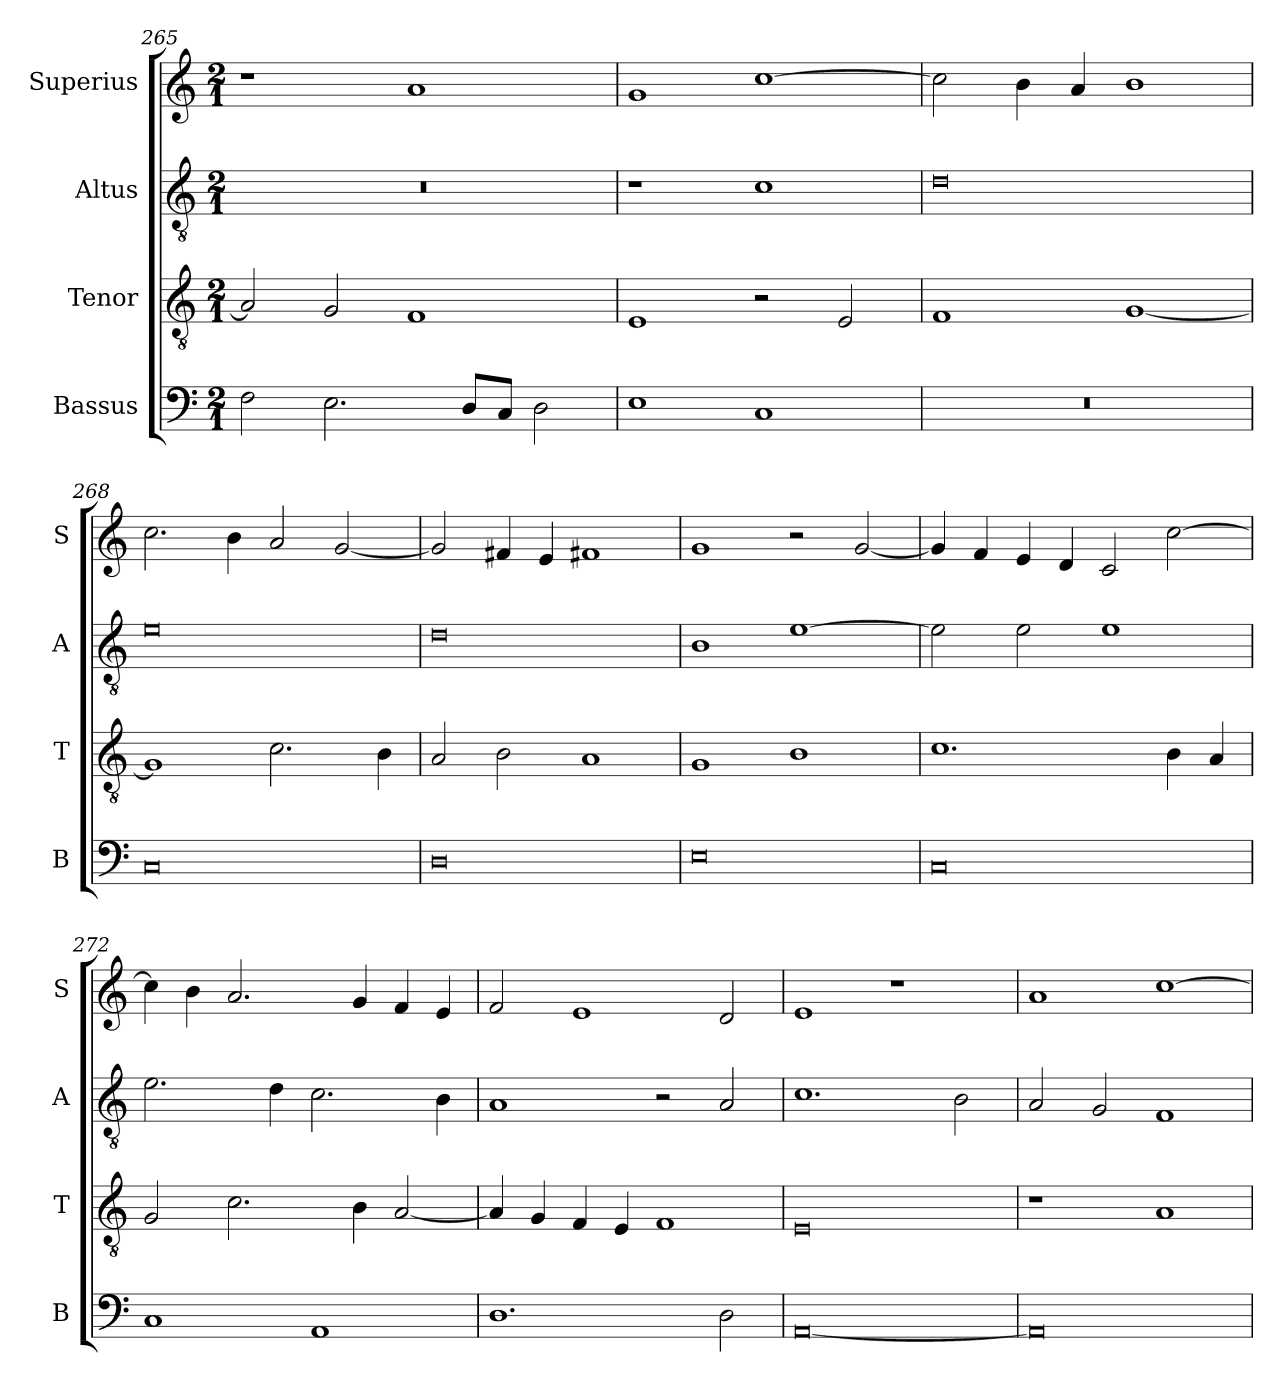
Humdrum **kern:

**kern	**kern	**kern	**kern
*part4	*part3	*part2	*part1
*staff4	*staff3	*staff2	*staff1
*I"Bassus	*I"Tenor	*I"Altus	*I"Superius
*I'B	*I'T	*I'A	*I'S
*clefF4	*clefGv2	*clefGv2	*clefG2
*k[]	*k[]	*k[]	*k[]
*C:	*C:	*C:	*C:
*M2/1	*M2/1	*M2/1	*M2/1
=265	=265	=265	=265
2F	2A]	0r	1r
2.E	2G	.	.
.	1F	.	1a
8DL	.	.	.
8CJ	.	.	.
2D	.	.	.
=266	=266	=266	=266
1E	1E	1r	1g
1C	2r	1c	[1cc
.	2E	.	.
=267	=267	=267	=267
0r	1F	0d	2cc]
.	.	.	4b
.	.	.	4a
.	[1G	.	1b
=268	=268	=268	=268
0C	1G]	0e	2.cc
.	.	.	4b
.	2.c	.	2a
.	.	.	[2g
.	4B	.	.
=269	=269	=269	=269
0D	2A	0d	2g]
.	2B	.	4f#X
.	.	.	4e
.	1A	.	1f#X
=270	=270	=270	=270
0E	1G	1B	1g
.	1B	[1e	2r
.	.	.	[2g
=271	=271	=271	=271
0C	1.c	2e]	4g]
.	.	.	4f
.	.	2e	4e
.	.	.	4d
.	.	1e	2c
.	4B	.	[2cc
.	4A	.	.
=272	=272	=272	=272
1C	2G	2.e	4cc]
.	.	.	4b
.	2.c	.	2.a
.	.	4d	.
1AA	.	2.c	.
.	4B	.	4g
.	[2A	.	4f
.	.	4B	4e
=273	=273	=273	=273
1.D	4A]	1A	2f
.	4G	.	.
.	4F	.	1e
.	4E	.	.
.	1F	2r	.
2D	.	2A	2d
=274	=274	=274	=274
[0AA	0E	1.c	1e
.	.	.	1r
.	.	2B	.
=275	=275	=275	=275
0AA]	1r	2A	1a
.	.	2G	.
.	1A	1F	[1cc
=	=	=	=
*-	*-	*-	*-
